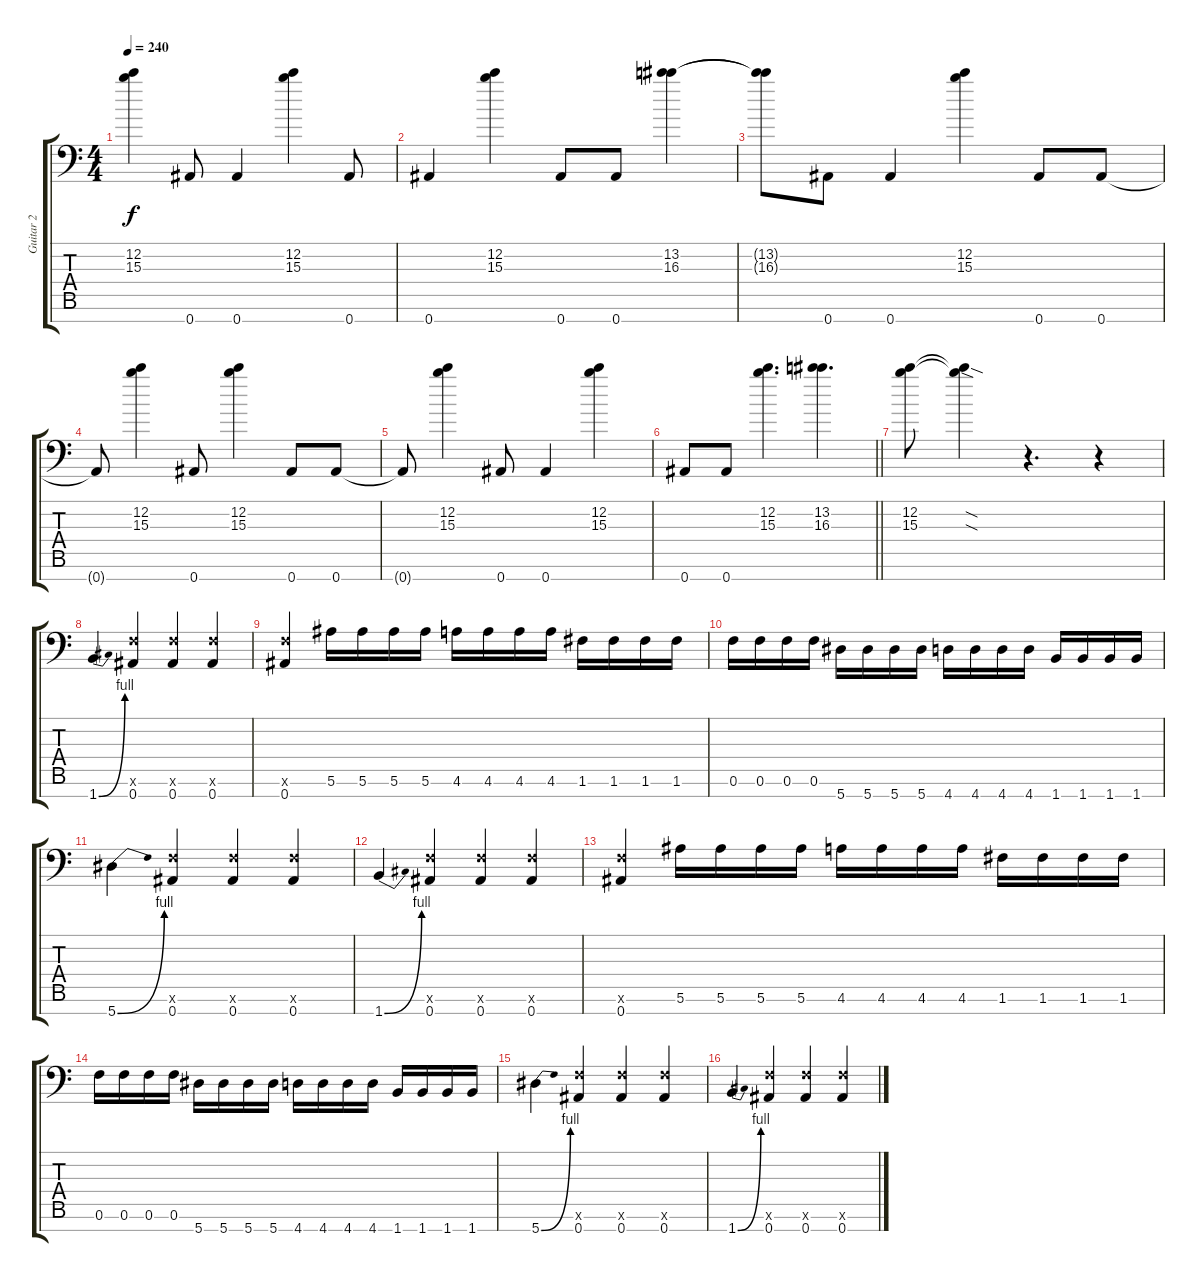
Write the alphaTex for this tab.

\track ("Guitar 2" "Guitar 2") {instrument overdrivenguitar}
\staff {score tabs}
\tuning (F4 C4 Ab3 Eb3 Bb2 F2 Bb1) {hide}
\ts (4 4)
\tempo 240
\clef f4
\ks c
(12.2 15.3).4{dy f} 0.7.8 0.7.4 (12.2 15.3).4 0.7.8 |
0.7.4 (12.2 15.3).4 0.7.8 0.7.8 (13.2 16.3).4 |
(13.2{t} 16.3{t}).8 0.7.8 0.7.4 (12.2 15.3).4 0.7.8 0.7.8 |
0.7{t}.8 (12.2 15.3).4 0.7.8 (12.2 15.3).4 0.7.8 0.7.8 |
0.7{t}.8 (12.2 15.3).4 0.7.8 0.7.4 (12.2 15.3).4 |
\barLineRight lightlight
0.7.8 0.7.8 (12.2 15.3).4{d} (13.2 16.3).4{d} |
(12.2 15.3).8 (12.2{sod t} 15.3{sod t}).4 r.4{d} r.4 |
1.7{be (bend 0 0 60 4)}.4 (0.6{x} 0.7).4 (0.6{x} 0.7).4 (0.6{x} 0.7).4 |
(0.6{x} 0.7).4 5.6.16 5.6.16 5.6.16 5.6.16 4.6.16 4.6.16 4.6.16 4.6.16 1.6.16 1.6.16 1.6.16 1.6.16 |
0.6.16 0.6.16 0.6.16 0.6.16 5.7.16 5.7.16 5.7.16 5.7.16 4.7.16 4.7.16 4.7.16 4.7.16 1.7.16 1.7.16 1.7.16 1.7.16 |
5.7{be (bend 0 0 60 4)}.4 (0.6{x} 0.7).4 (0.6{x} 0.7).4 (0.6{x} 0.7).4 |
1.7{be (bend 0 0 60 4)}.4 (0.6{x} 0.7).4 (0.6{x} 0.7).4 (0.6{x} 0.7).4 |
(0.6{x} 0.7).4 5.6.16 5.6.16 5.6.16 5.6.16 4.6.16 4.6.16 4.6.16 4.6.16 1.6.16 1.6.16 1.6.16 1.6.16 |
0.6.16 0.6.16 0.6.16 0.6.16 5.7.16 5.7.16 5.7.16 5.7.16 4.7.16 4.7.16 4.7.16 4.7.16 1.7.16 1.7.16 1.7.16 1.7.16 |
5.7{be (bend 0 0 60 4)}.4 (0.6{x} 0.7).4 (0.6{x} 0.7).4 (0.6{x} 0.7).4 |
1.7{be (bend 0 0 60 4)}.4 (0.6{x} 0.7).4 (0.6{x} 0.7).4 (0.6{x} 0.7).4
